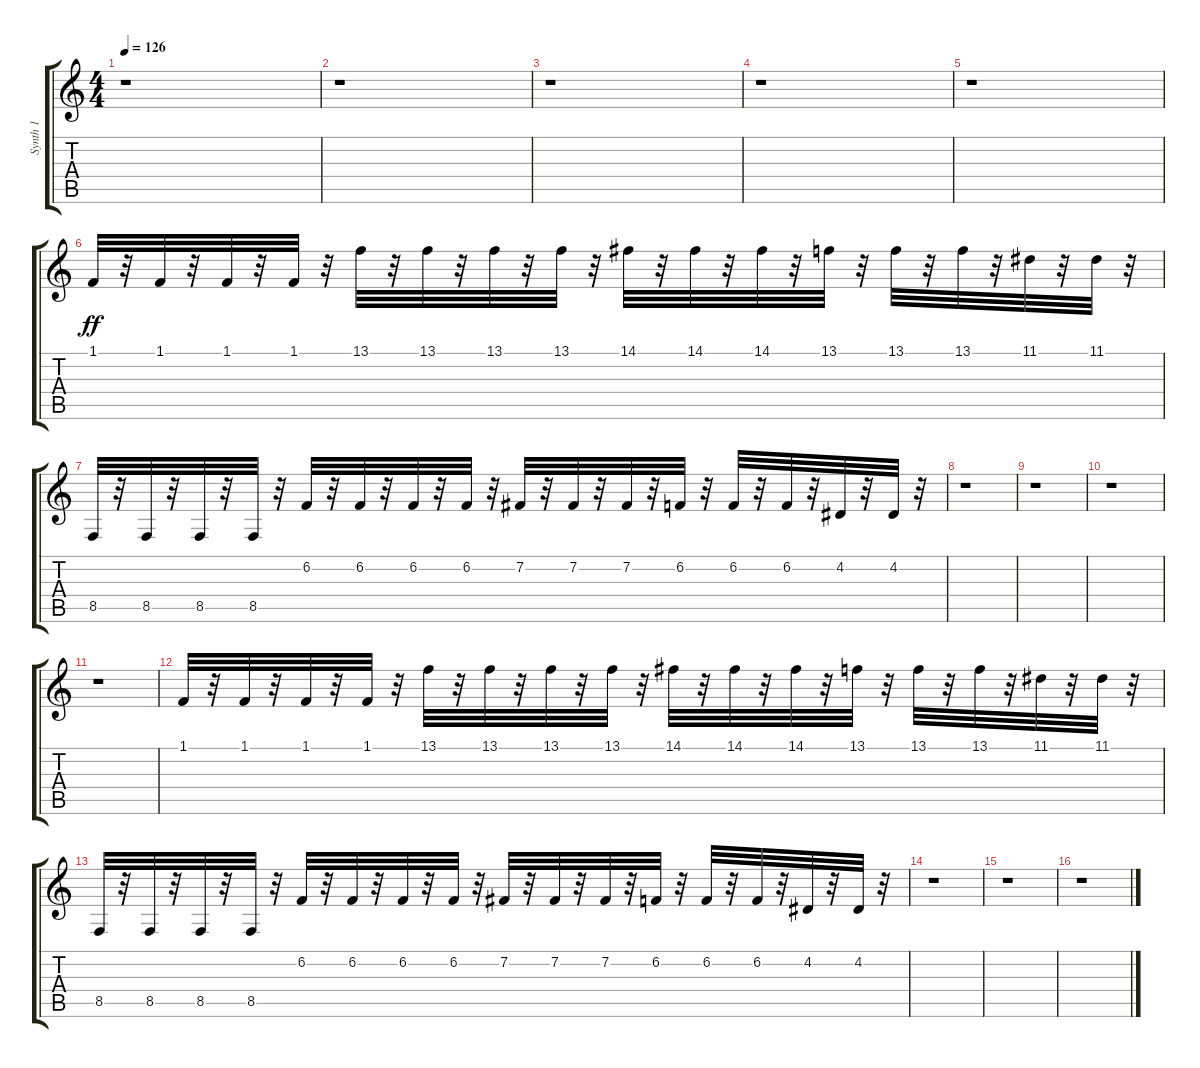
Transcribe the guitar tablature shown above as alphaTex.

\track ("Synth 1" "Synth 1") {instrument pad3polysynth}
\staff {score tabs}
\tuning (E4 B3 G3 D3 A2 E2) {hide}
\ts (4 4)
\tempo 126
\clef g2
\ks c
r.1{dy ff} |
r.1 |
r.1 |
r.1 |
r.1 |
1.1.32 r.32 1.1.32 r.32 1.1.32 r.32 1.1.32 r.32 13.1.32 r.32 13.1.32 r.32 13.1.32 r.32 13.1.32 r.32 14.1.32 r.32 14.1.32 r.32 14.1.32 r.32 13.1.32 r.32 13.1.32 r.32 13.1.32 r.32 11.1.32 r.32 11.1.32 r.32 |
8.5.32 r.32 8.5.32 r.32 8.5.32 r.32 8.5.32 r.32 6.2.32 r.32 6.2.32 r.32 6.2.32 r.32 6.2.32 r.32 7.2.32 r.32 7.2.32 r.32 7.2.32 r.32 6.2.32 r.32 6.2.32 r.32 6.2.32 r.32 4.2.32 r.32 4.2.32 r.32 |
r.1 |
r.1 |
r.1 |
r.1 |
1.1.32 r.32 1.1.32 r.32 1.1.32 r.32 1.1.32 r.32 13.1.32 r.32 13.1.32 r.32 13.1.32 r.32 13.1.32 r.32 14.1.32 r.32 14.1.32 r.32 14.1.32 r.32 13.1.32 r.32 13.1.32 r.32 13.1.32 r.32 11.1.32 r.32 11.1.32 r.32 |
8.5.32 r.32 8.5.32 r.32 8.5.32 r.32 8.5.32 r.32 6.2.32 r.32 6.2.32 r.32 6.2.32 r.32 6.2.32 r.32 7.2.32 r.32 7.2.32 r.32 7.2.32 r.32 6.2.32 r.32 6.2.32 r.32 6.2.32 r.32 4.2.32 r.32 4.2.32 r.32 |
r.1 |
r.1 |
r.1
